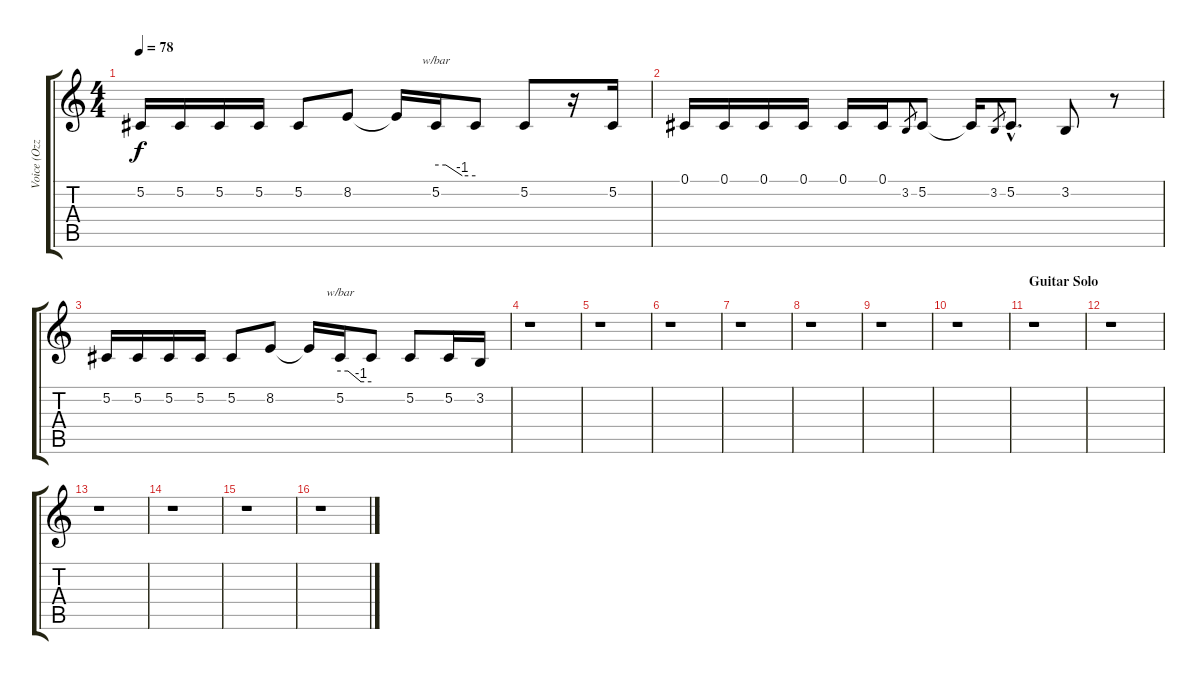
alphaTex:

\track ("Voice (Ozzy Osbourne)" "Voice (Ozz") {instrument altosax}
\staff {score tabs}
\tuning (Db4 Ab3 E3 B2 Gb2 Db2) {hide}
\ts (4 4)
\tempo 78
\clef g2
\ks c
5.2.16{dy f} 5.2.16 5.2.16 5.2.16 5.2.8 8.2.8 8.2{t}.16 5.2.16{tbe (custom default 0 0 15 0 40 -4 60 -4)} 5.2{t}.8 5.2.8 r.16 5.2.16 |
0.1.16 0.1.16 0.1.16 0.1.16 0.1.16 0.1.16 3.2.8{gr} 5.2.8 5.2{t}.16 3.2.8{gr} 5.2{hac}.8{d} 3.2.8 r.8 |
5.2.16 5.2.16 5.2.16 5.2.16 5.2.8 8.2.8 8.2{t}.16 5.2.16{tbe (custom default 0 0 15 0 40 -4 60 -4)} 5.2{t}.8 5.2.8 5.2.16 3.2.16 |
r.1 |
r.1 |
r.1 |
r.1 |
r.1 |
r.1 |
r.1 |
\section ("" "Guitar Solo")
r.1 |
r.1 |
r.1 |
r.1 |
r.1 |
r.1
